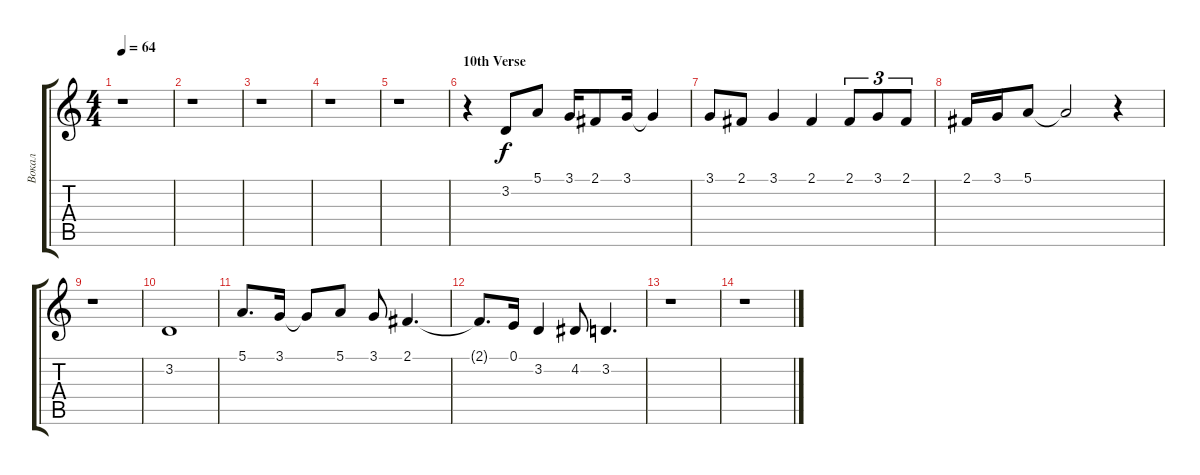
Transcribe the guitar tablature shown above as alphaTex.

\track ("Вокал" "Вокал") {instrument choiraahs}
\staff {score tabs}
\tuning (E4 B3 G3 D3 A2 E2) {hide}
\ts (4 4)
\tempo 64
\clef g2
\ks c
r.1{dy f} |
r.1 |
r.1 |
r.1 |
r.1 |
\section ("" "10th Verse")
r.4 3.2.8 5.1.8 3.1.16 2.1.8 3.1.16 3.1{t}.4 |
3.1.8 2.1.8 3.1.4 2.1.4 2.1.8{tu (3 2)} 3.1.8{tu (3 2)} 2.1.8{tu (3 2)} |
2.1.16 3.1.16 5.1.8 5.1{t}.2 r.4 |
r.1 |
3.2.1 |
5.1.8{d} 3.1.16 3.1{t}.8 5.1.8 3.1.8 2.1.4{d} |
2.1{t}.8{d} 0.1.16 3.2.4 4.2.8 3.2.4{d} |
r.1 |
r.1
